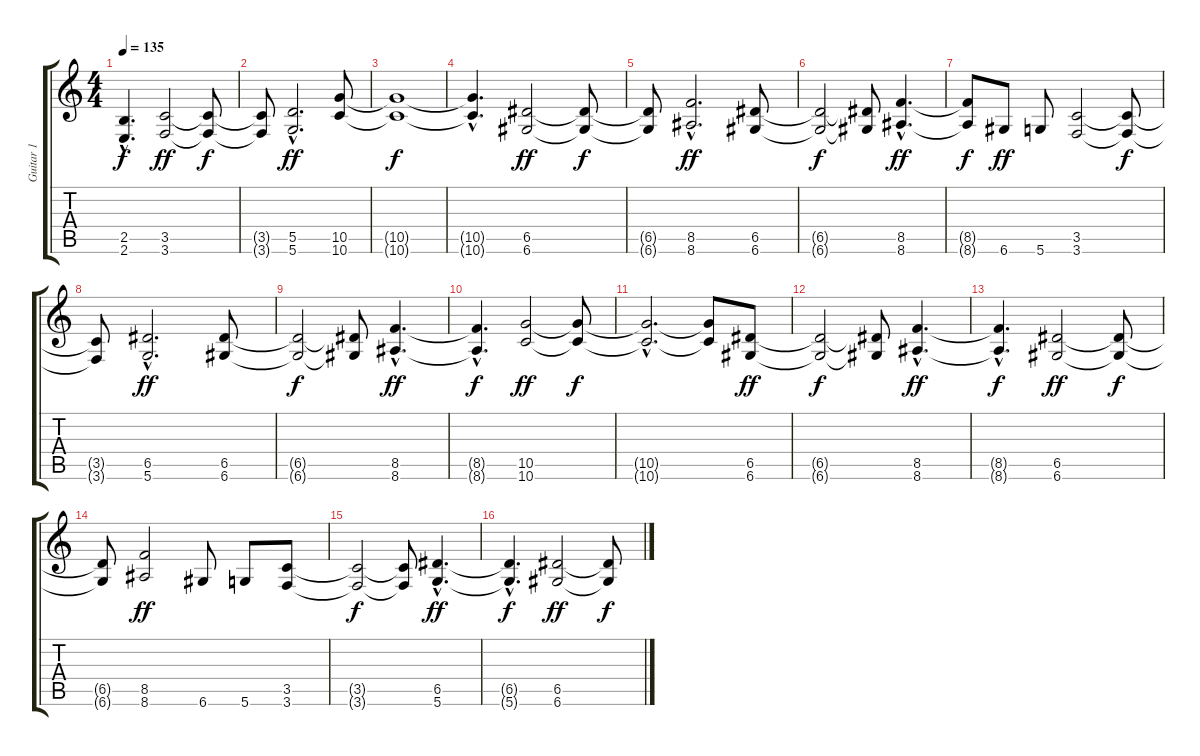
\track ("Guitar 1" "Guitar 1") {instrument distortionguitar}
\staff {score tabs}
\tuning (E4 B3 G3 D3 A2 D2) {hide}
\ts (4 4)
\tempo 135
\clef g2
\ks c
(2.5{hac t} 2.6{hac t}).4{d dy f} (3.5 3.6).2{dy ff} (3.5{t} 3.6{t}).8{dy f} |
(3.5{t} 3.6{t}).8 (5.5{hac} 5.6{hac}).2{d dy ff} (10.5 10.6).8 |
(10.5{t} 10.6{t}).1{dy f} |
(10.5{hac t} 10.6{hac t}).4{d} (6.5 6.6).2{dy ff} (6.5{t} 6.6{t}).8{dy f} |
(6.5{t} 6.6{t}).8 (8.5{hac} 8.6{hac}).2{d dy ff} (6.5 6.6).8 |
(6.5{t} 6.6{t}).2{dy f} (6.5{t} 6.6{t}).8 (8.5{hac} 8.6{hac}).4{d dy ff} |
(8.5{t} 8.6{t}).8{dy f} 6.6.8{dy ff} 5.6.8 (3.5 3.6).2 (3.5{t} 3.6{t}).8{dy f} |
(3.5{t} 3.6{t}).8 (6.5{hac} 5.6{hac}).2{d dy ff} (6.5 6.6).8 |
(6.5{t} 6.6{t}).2{dy f} (6.5{t} 6.6{t}).8 (8.5{hac} 8.6{hac}).4{d dy ff} |
(8.5{hac t} 8.6{hac t}).4{d dy f} (10.5 10.6).2{dy ff} (10.5{t} 10.6{t}).8{dy f} |
(10.5{hac t} 10.6{hac t}).2{d} (10.5{t} 10.6{t}).8 (6.5 6.6).8{dy ff} |
(6.5{t} 6.6{t}).2{dy f} (6.5{t} 6.6{t}).8 (8.5{hac} 8.6{hac}).4{d dy ff} |
(8.5{hac t} 8.6{hac t}).4{d dy f} (6.5 6.6).2{dy ff} (6.5{t} 6.6{t}).8{dy f} |
(6.5{t} 6.6{t}).8 (8.5 8.6).2{dy ff} 6.6.8 5.6.8 (3.5 3.6).8 |
(3.5{t} 3.6{t}).2{dy f} (3.5{t} 3.6{t}).8 (6.5{hac} 5.6{hac}).4{d dy ff} |
(6.5{hac t} 5.6{hac t}).4{d dy f} (6.5 6.6).2{dy ff} (6.5{t} 6.6{t}).8{dy f}
